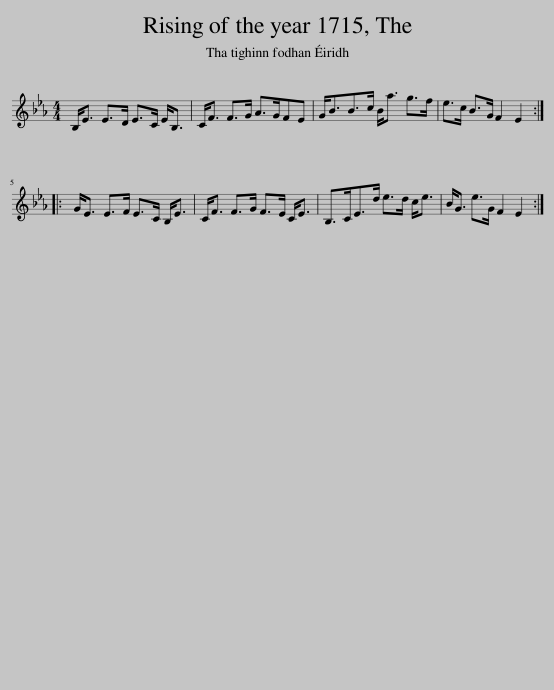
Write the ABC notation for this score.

X:1
L:1/8
M:4/4
I:linebreak $
K:Eb
V:1 treble
V:1
 B,<E E>D E>C E<B, | C<F F>G A>GFE | G<BB>c B<a g>f | e>c B>G F2 E2 ::$ G<E E>F E>C B,<E | %5
 C<F F>G F>E C<E | B,>CE>d e>d c<e | B<G e>G F2 E2 :| %8
